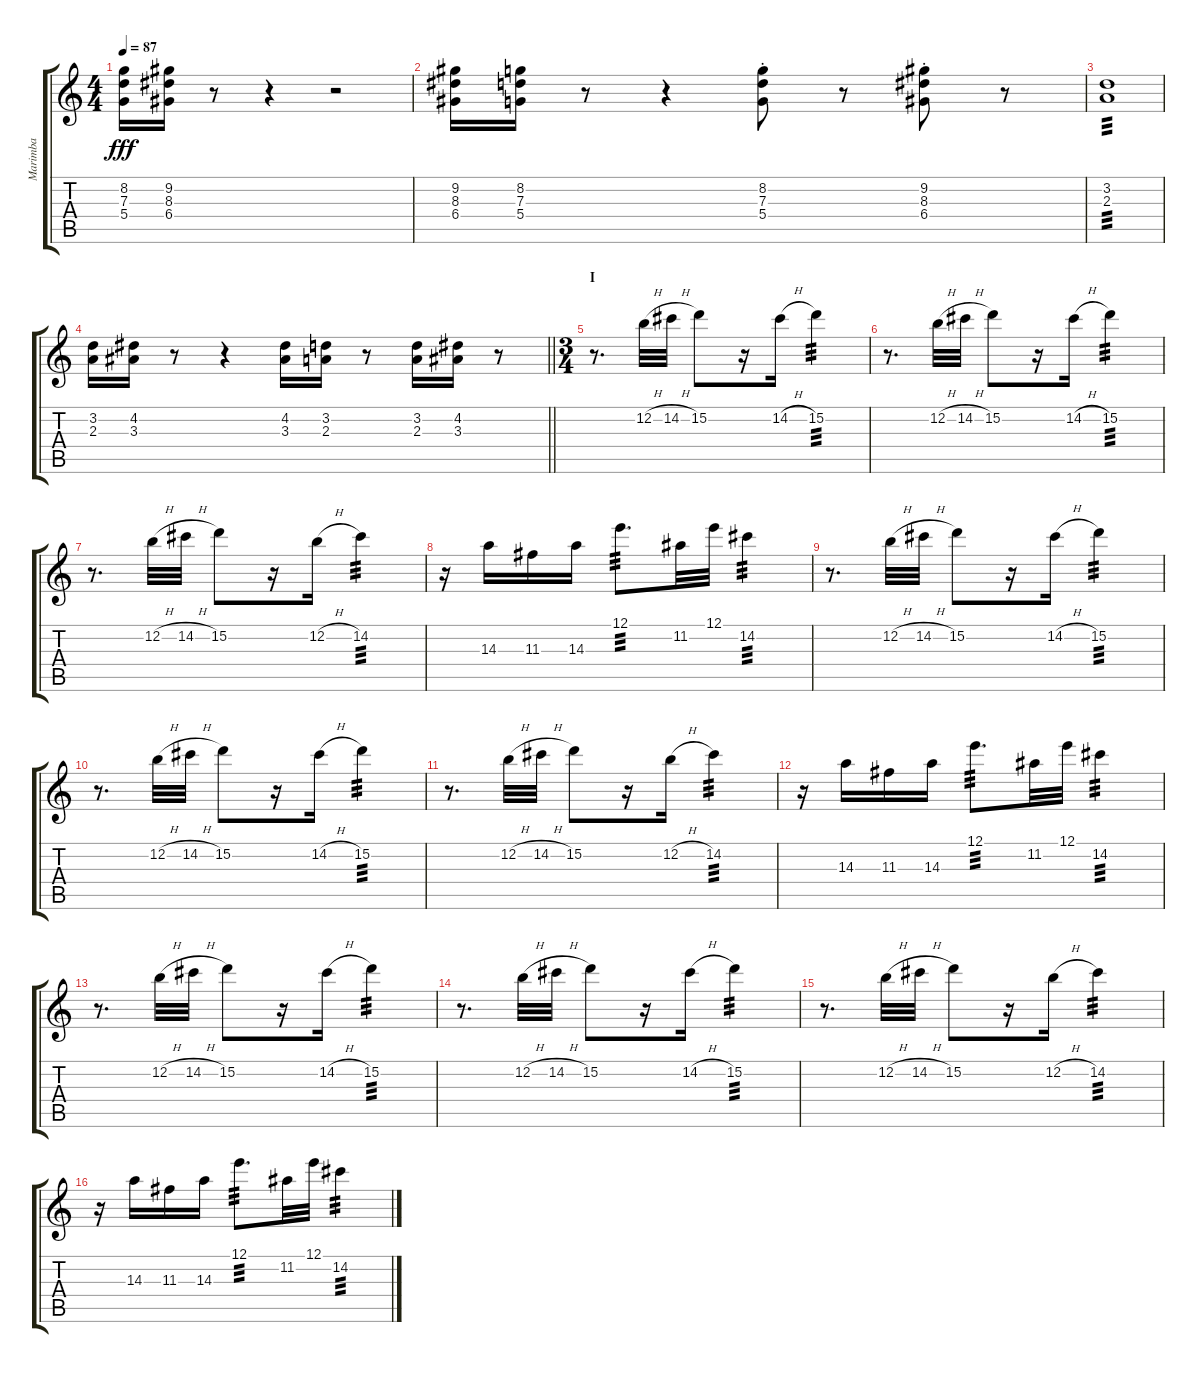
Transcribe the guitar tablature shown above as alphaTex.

\track ("Marimba" "Marimba") {instrument marimba}
\staff {score tabs}
\tuning (E5 B4 G4 D4 A3 E3) {hide}
\ts (4 4)
\tempo 87
\clef g2
\ks c
(8.2 7.3 5.4).16{dy fff} (9.2 8.3 6.4).16 r.8 r.4 r.2 |
(9.2 8.3 6.4).16 (8.2 7.3 5.4).16 r.8 r.4 (8.2{st} 7.3{st} 5.4{st}).8 r.8 (9.2{st} 8.3{st} 6.4{st}).8 r.8 |
(3.2 2.3).1{tp 3} |
\barLineRight lightlight
(3.2 2.3).16 (4.2 3.3).16 r.8 r.4 (4.2 3.3).16 (3.2 2.3).16 r.8 (3.2 2.3).16 (4.2 3.3).16 r.8 |
\ts (3 4)
\section ("" "I")
r.8{d} 12.2{h}.32 14.2{h}.32 15.2.8 r.16 14.2{h}.16 15.2.4{tp 3} |
r.8{d} 12.2{h}.32 14.2{h}.32 15.2.8 r.16 14.2{h}.16 15.2.4{tp 3} |
r.8{d} 12.2{h}.32 14.2{h}.32 15.2.8 r.16 12.2{h}.16 14.2.4{tp 3} |
r.16 14.3.16 11.3.16 14.3.16 12.1.8{d tp 3} 11.2.32 12.1.32 14.2.4{tp 3} |
r.8{d} 12.2{h}.32 14.2{h}.32 15.2.8 r.16 14.2{h}.16 15.2.4{tp 3} |
r.8{d} 12.2{h}.32 14.2{h}.32 15.2.8 r.16 14.2{h}.16 15.2.4{tp 3} |
r.8{d} 12.2{h}.32 14.2{h}.32 15.2.8 r.16 12.2{h}.16 14.2.4{tp 3} |
r.16 14.3.16 11.3.16 14.3.16 12.1.8{d tp 3} 11.2.32 12.1.32 14.2.4{tp 3} |
r.8{d} 12.2{h}.32 14.2{h}.32 15.2.8 r.16 14.2{h}.16 15.2.4{tp 3} |
r.8{d} 12.2{h}.32 14.2{h}.32 15.2.8 r.16 14.2{h}.16 15.2.4{tp 3} |
r.8{d} 12.2{h}.32 14.2{h}.32 15.2.8 r.16 12.2{h}.16 14.2.4{tp 3} |
r.16 14.3.16 11.3.16 14.3.16 12.1.8{d tp 3} 11.2.32 12.1.32 14.2.4{tp 3}
